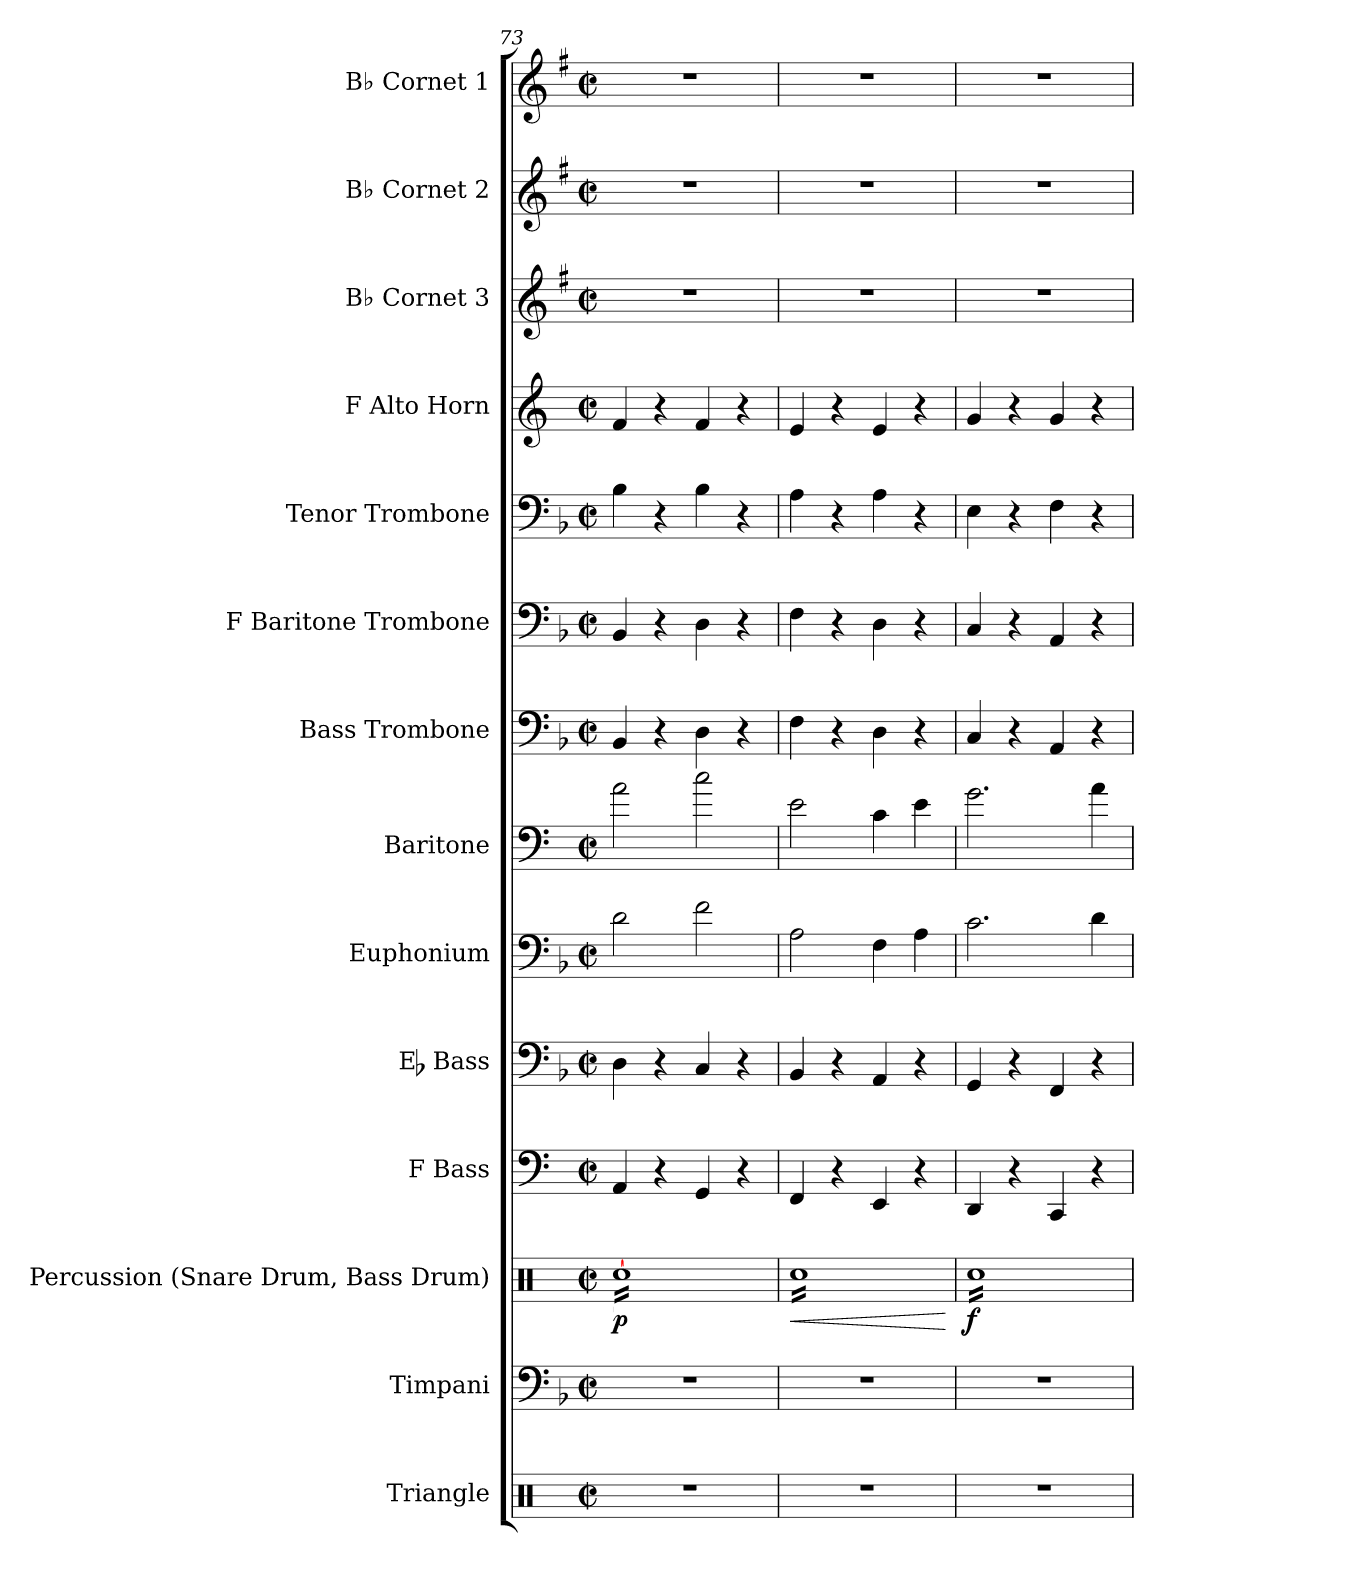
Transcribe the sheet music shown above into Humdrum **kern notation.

**kern	**kern	**kern	**dynam	**kern	**kern	**kern	**kern	**kern	**kern	**kern	**kern	**kern	**kern	**kern
*part14	*part13	*part12	*part12	*part11	*part10	*part9	*part8	*part7	*part6	*part5	*part4	*part3	*part2	*part1
*staff14	*staff13	*staff12	*staff12	*staff11	*staff10	*staff9	*staff8	*staff7	*staff6	*staff5	*staff4	*staff3	*staff2	*staff1
*I"Triangle	*I"Timpani	*I"Percussion (Snare Drum, Bass Drum)	*	*I"F Bass	*I"Eb Bass	*I"Euphonium	*I"Baritone	*I"Bass Trombone	*I"F Baritone Trombone	*I"Tenor Trombone	*I"F Alto Horn	*I"B♭ Cornet 3	*I"B♭ Cornet 2	*I"B♭ Cornet 1
*I'Trgl.	*I'Timp.	*I'Perc.	*	*I'F.Bs.	*I'E♭Bs.	*I'Euph.	*I'Bar.	*I'B. Tbn.	*I'F. Tbn.	*I'T. Tbn.	*I'F A. Hn.	*I'B♭ Cnt.	*I'B♭ Cnt.	*I'B♭ Cnt.
*clefX	*clefF4	*clefX	*	*clefF4	*clefF4	*clefF4	*clefF4	*clefF4	*clefF4	*clefF4	*clefG2	*clefG2	*clefG2	*clefG2
*	*	*	*	*ITrd4c7	*	*	*ITrd4c7	*	*	*	*ITrd4c7	*ITrd1c2	*ITrd1c2	*ITrd1c2
*k[]	*k[b-]	*k[]	*	*k[b-]	*k[b-]	*k[b-]	*k[b-]	*k[b-]	*k[b-]	*k[b-]	*k[b-]	*k[b-]	*k[b-]	*k[b-]
*M2/2	*M2/2	*M2/2	*	*M2/2	*M2/2	*M2/2	*M2/2	*M2/2	*M2/2	*M2/2	*M2/2	*M2/2	*M2/2	*M2/2
*met(c|)	*met(c|)	*met(c|)	*	*met(c|)	*met(c|)	*met(c|)	*met(c|)	*met(c|)	*met(c|)	*met(c|)	*met(c|)	*met(c|)	*met(c|)	*met(c|)
=73	=73	=73	=73	=73	=73	=73	=73	=73	=73	=73	=73	=73	=73	=73
!	!	!	!LO:DY:b	!	!	!	!	!	!	!	!	!	!	!
*	*	*tremolo	*	*	*	*	*	*	*	*	*	*	*	*
1r	1r	[16RccLL	p	4DD/	4D\	2d\	2d\	4BB-/	4BB-/	4B-\	4B-/	1r	1r	1r
.	.	16Rcc	.	.	.	.	.	.	.	.	.	.	.	.
.	.	16Rcc	.	.	.	.	.	.	.	.	.	.	.	.
.	.	16Rcc	.	.	.	.	.	.	.	.	.	.	.	.
.	.	16Rcc	.	4r	4r	.	.	4r	4r	4r	4r	.	.	.
.	.	16Rcc	.	.	.	.	.	.	.	.	.	.	.	.
.	.	16Rcc	.	.	.	.	.	.	.	.	.	.	.	.
.	.	16Rcc	.	.	.	.	.	.	.	.	.	.	.	.
.	.	16Rcc	.	4CC/	4C/	2f\	2f\	4D\	4D\	4B-\	4B-/	.	.	.
.	.	16Rcc	.	.	.	.	.	.	.	.	.	.	.	.
.	.	16Rcc	.	.	.	.	.	.	.	.	.	.	.	.
.	.	16Rcc	.	.	.	.	.	.	.	.	.	.	.	.
.	.	16Rcc	.	4r	4r	.	.	4r	4r	4r	4r	.	.	.
.	.	16Rcc	.	.	.	.	.	.	.	.	.	.	.	.
.	.	16Rcc	.	.	.	.	.	.	.	.	.	.	.	.
.	.	16RccJJ	.	.	.	.	.	.	.	.	.	.	.	.
=74	=74	=74	=74	=74	=74	=74	=74	=74	=74	=74	=74	=74	=74	=74
!	!	!	!LO:HP:b	!	!	!	!	!	!	!	!	!	!	!
1r	1r	16RccLL	<	4BBB-/	4BB-/	2A\	2A\	4F\	4F\	4A\	4A/	1r	1r	1r
.	.	16Rcc	.	.	.	.	.	.	.	.	.	.	.	.
.	.	16Rcc	.	.	.	.	.	.	.	.	.	.	.	.
.	.	16Rcc	.	.	.	.	.	.	.	.	.	.	.	.
.	.	16Rcc	.	4r	4r	.	.	4r	4r	4r	4r	.	.	.
.	.	16Rcc	.	.	.	.	.	.	.	.	.	.	.	.
.	.	16Rcc	.	.	.	.	.	.	.	.	.	.	.	.
.	.	16Rcc	.	.	.	.	.	.	.	.	.	.	.	.
.	.	16Rcc	.	4AAA/	4AA/	4F\	4F\	4D\	4D\	4A\	4A/	.	.	.
.	.	16Rcc	.	.	.	.	.	.	.	.	.	.	.	.
.	.	16Rcc	.	.	.	.	.	.	.	.	.	.	.	.
.	.	16Rcc	.	.	.	.	.	.	.	.	.	.	.	.
.	.	16Rcc	.	4r	4r	4A\	4A\	4r	4r	4r	4r	.	.	.
.	.	16Rcc	.	.	.	.	.	.	.	.	.	.	.	.
.	.	16Rcc	.	.	.	.	.	.	.	.	.	.	.	.
.	.	16RccJJ	.	.	.	.	.	.	.	.	.	.	.	.
.	.	.	[	.	.	.	.	.	.	.	.	.	.	.
=75	=75	=75	=75	=75	=75	=75	=75	=75	=75	=75	=75	=75	=75	=75
!	!	!	!LO:DY:b	!	!	!	!	!	!	!	!	!	!	!
1r	1r	16RccLL	f	4GGG/	4GG/	2.c\	2.c\	4C/	4C/	4E\	4c/	1r	1r	1r
.	.	16Rcc	.	.	.	.	.	.	.	.	.	.	.	.
.	.	16Rcc	.	.	.	.	.	.	.	.	.	.	.	.
.	.	16Rcc	.	.	.	.	.	.	.	.	.	.	.	.
.	.	16Rcc	.	4r	4r	.	.	4r	4r	4r	4r	.	.	.
.	.	16Rcc	.	.	.	.	.	.	.	.	.	.	.	.
.	.	16Rcc	.	.	.	.	.	.	.	.	.	.	.	.
.	.	16Rcc	.	.	.	.	.	.	.	.	.	.	.	.
.	.	16Rcc	.	4FFF/	4FF/	.	.	4AA/	4AA/	4F\	4c/	.	.	.
.	.	16Rcc	.	.	.	.	.	.	.	.	.	.	.	.
.	.	16Rcc	.	.	.	.	.	.	.	.	.	.	.	.
.	.	16Rcc	.	.	.	.	.	.	.	.	.	.	.	.
.	.	16Rcc	.	4r	4r	4d\	4d\	4r	4r	4r	4r	.	.	.
.	.	16Rcc	.	.	.	.	.	.	.	.	.	.	.	.
.	.	16Rcc	.	.	.	.	.	.	.	.	.	.	.	.
.	.	16RccJJ	.	.	.	.	.	.	.	.	.	.	.	.
*	*	*Xtremolo	*	*	*	*	*	*	*	*	*	*	*	*
=	=	=	=	=	=	=	=	=	=	=	=	=	=	=
*-	*-	*-	*-	*-	*-	*-	*-	*-	*-	*-	*-	*-	*-	*-
